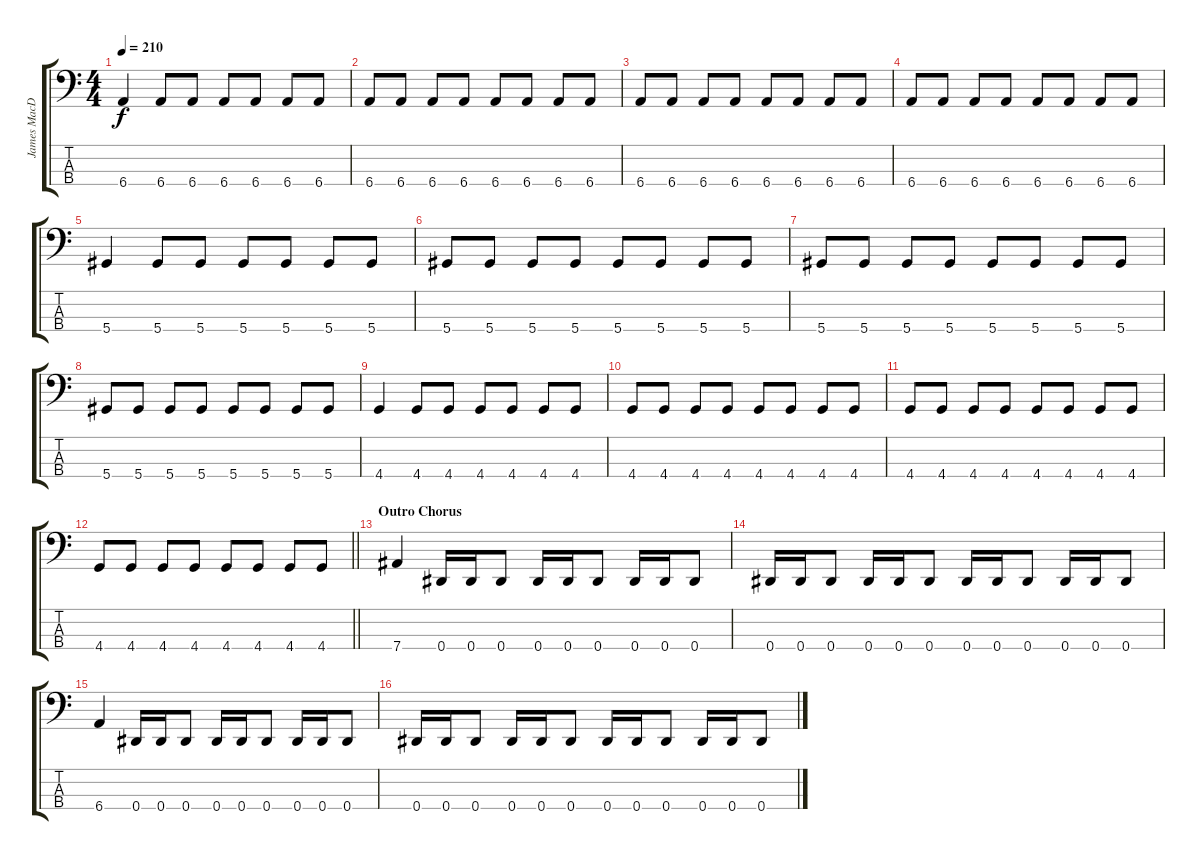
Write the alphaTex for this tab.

\track ("James MacDonough" "James MacD") {instrument electricbasspick}
\staff {score tabs}
\tuning (Gb2 Db2 Ab1 Eb1) {hide}
\ts (4 4)
\tempo 210
\clef f4
\ks c
6.4.4{dy f} 6.4.8 6.4.8 6.4.8 6.4.8 6.4.8 6.4.8 |
6.4.8 6.4.8 6.4.8 6.4.8 6.4.8 6.4.8 6.4.8 6.4.8 |
6.4.8 6.4.8 6.4.8 6.4.8 6.4.8 6.4.8 6.4.8 6.4.8 |
6.4.8 6.4.8 6.4.8 6.4.8 6.4.8 6.4.8 6.4.8 6.4.8 |
5.4.4 5.4.8 5.4.8 5.4.8 5.4.8 5.4.8 5.4.8 |
5.4.8 5.4.8 5.4.8 5.4.8 5.4.8 5.4.8 5.4.8 5.4.8 |
5.4.8 5.4.8 5.4.8 5.4.8 5.4.8 5.4.8 5.4.8 5.4.8 |
5.4.8 5.4.8 5.4.8 5.4.8 5.4.8 5.4.8 5.4.8 5.4.8 |
4.4.4 4.4.8 4.4.8 4.4.8 4.4.8 4.4.8 4.4.8 |
4.4.8 4.4.8 4.4.8 4.4.8 4.4.8 4.4.8 4.4.8 4.4.8 |
4.4.8 4.4.8 4.4.8 4.4.8 4.4.8 4.4.8 4.4.8 4.4.8 |
\barLineRight lightlight
4.4.8 4.4.8 4.4.8 4.4.8 4.4.8 4.4.8 4.4.8 4.4.8 |
\section ("" "Outro Chorus")
7.4.4 0.4.16 0.4.16 0.4.8 0.4.16 0.4.16 0.4.8 0.4.16 0.4.16 0.4.8 |
0.4.16 0.4.16 0.4.8 0.4.16 0.4.16 0.4.8 0.4.16 0.4.16 0.4.8 0.4.16 0.4.16 0.4.8 |
6.4.4 0.4.16 0.4.16 0.4.8 0.4.16 0.4.16 0.4.8 0.4.16 0.4.16 0.4.8 |
0.4.16 0.4.16 0.4.8 0.4.16 0.4.16 0.4.8 0.4.16 0.4.16 0.4.8 0.4.16 0.4.16 0.4.8
